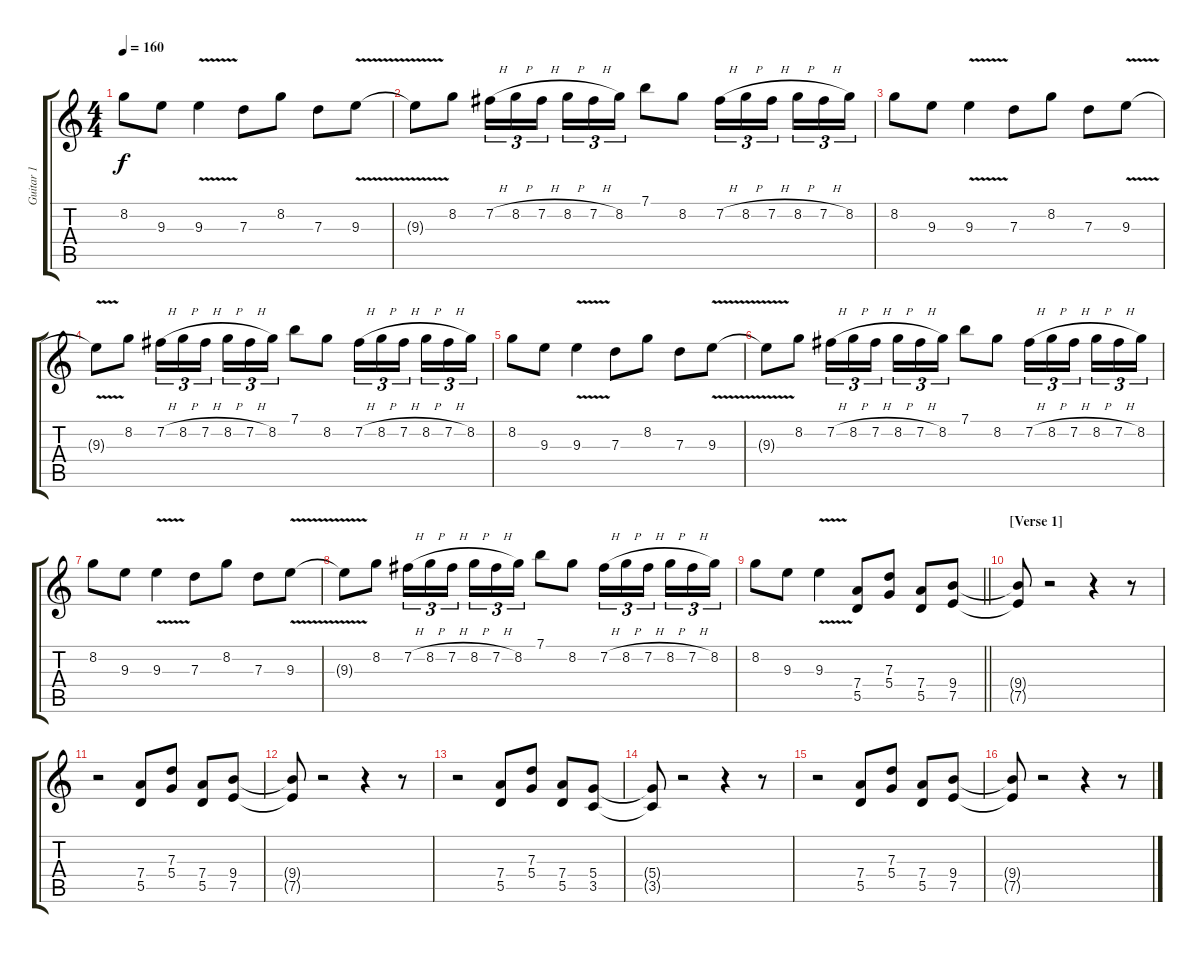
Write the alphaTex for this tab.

\track ("Guitar 1" "Guitar 1") {instrument distortionguitar}
\staff {score tabs}
\tuning (E4 B3 G3 D3 A2 E2) {hide}
\ts (4 4)
\tempo 160
\clef g2
\ks c
8.2.8{dy f} 9.3.8 9.3{v}.4 7.3.8 8.2.8 7.3.8 9.3{v}.8 |
9.3{t}.8 8.2.8 7.2{h}.16{tu (3 2)} 8.2{h}.16{tu (3 2)} 7.2{h}.16{tu (3 2) beam splitsecondary} 8.2{h}.16{tu (3 2)} 7.2{h}.16{tu (3 2)} 8.2.16{tu (3 2)} 7.1.8 8.2.8 7.2{h}.16{tu (3 2)} 8.2{h}.16{tu (3 2)} 7.2{h}.16{tu (3 2) beam splitsecondary} 8.2{h}.16{tu (3 2)} 7.2{h}.16{tu (3 2)} 8.2.16{tu (3 2)} |
8.2.8 9.3.8 9.3{v}.4 7.3.8 8.2.8 7.3.8 9.3{v}.8 |
9.3{t}.8 8.2.8 7.2{h}.16{tu (3 2)} 8.2{h}.16{tu (3 2)} 7.2{h}.16{tu (3 2) beam splitsecondary} 8.2{h}.16{tu (3 2)} 7.2{h}.16{tu (3 2)} 8.2.16{tu (3 2)} 7.1.8 8.2.8 7.2{h}.16{tu (3 2)} 8.2{h}.16{tu (3 2)} 7.2{h}.16{tu (3 2) beam splitsecondary} 8.2{h}.16{tu (3 2)} 7.2{h}.16{tu (3 2)} 8.2.16{tu (3 2)} |
8.2.8 9.3.8 9.3{v}.4 7.3.8 8.2.8 7.3.8 9.3{v}.8 |
9.3{t}.8 8.2.8 7.2{h}.16{tu (3 2)} 8.2{h}.16{tu (3 2)} 7.2{h}.16{tu (3 2) beam splitsecondary} 8.2{h}.16{tu (3 2)} 7.2{h}.16{tu (3 2)} 8.2.16{tu (3 2)} 7.1.8 8.2.8 7.2{h}.16{tu (3 2)} 8.2{h}.16{tu (3 2)} 7.2{h}.16{tu (3 2) beam splitsecondary} 8.2{h}.16{tu (3 2)} 7.2{h}.16{tu (3 2)} 8.2.16{tu (3 2)} |
8.2.8 9.3.8 9.3{v}.4 7.3.8 8.2.8 7.3.8 9.3{v}.8 |
9.3{t}.8 8.2.8 7.2{h}.16{tu (3 2)} 8.2{h}.16{tu (3 2)} 7.2{h}.16{tu (3 2) beam splitsecondary} 8.2{h}.16{tu (3 2)} 7.2{h}.16{tu (3 2)} 8.2.16{tu (3 2)} 7.1.8 8.2.8 7.2{h}.16{tu (3 2)} 8.2{h}.16{tu (3 2)} 7.2{h}.16{tu (3 2) beam splitsecondary} 8.2{h}.16{tu (3 2)} 7.2{h}.16{tu (3 2)} 8.2.16{tu (3 2)} |
\barLineRight lightlight
8.2.8 9.3.8 9.3{v}.4 (7.4 5.5).8 (7.3 5.4).8 (7.4 5.5).8 (9.4 7.5).8 |
\section ("" "[Verse 1]")
(9.4{t} 7.5{t}).8 r.2 r.4 r.8 |
r.2 (7.4 5.5).8 (7.3 5.4).8 (7.4 5.5).8 (9.4 7.5).8 |
(9.4{t} 7.5{t}).8 r.2 r.4 r.8 |
r.2 (7.4 5.5).8 (7.3 5.4).8 (7.4 5.5).8 (5.4 3.5).8 |
(5.4{t} 3.5{t}).8 r.2 r.4 r.8 |
r.2 (7.4 5.5).8 (7.3 5.4).8 (7.4 5.5).8 (9.4 7.5).8 |
(9.4{t} 7.5{t}).8 r.2 r.4 r.8
